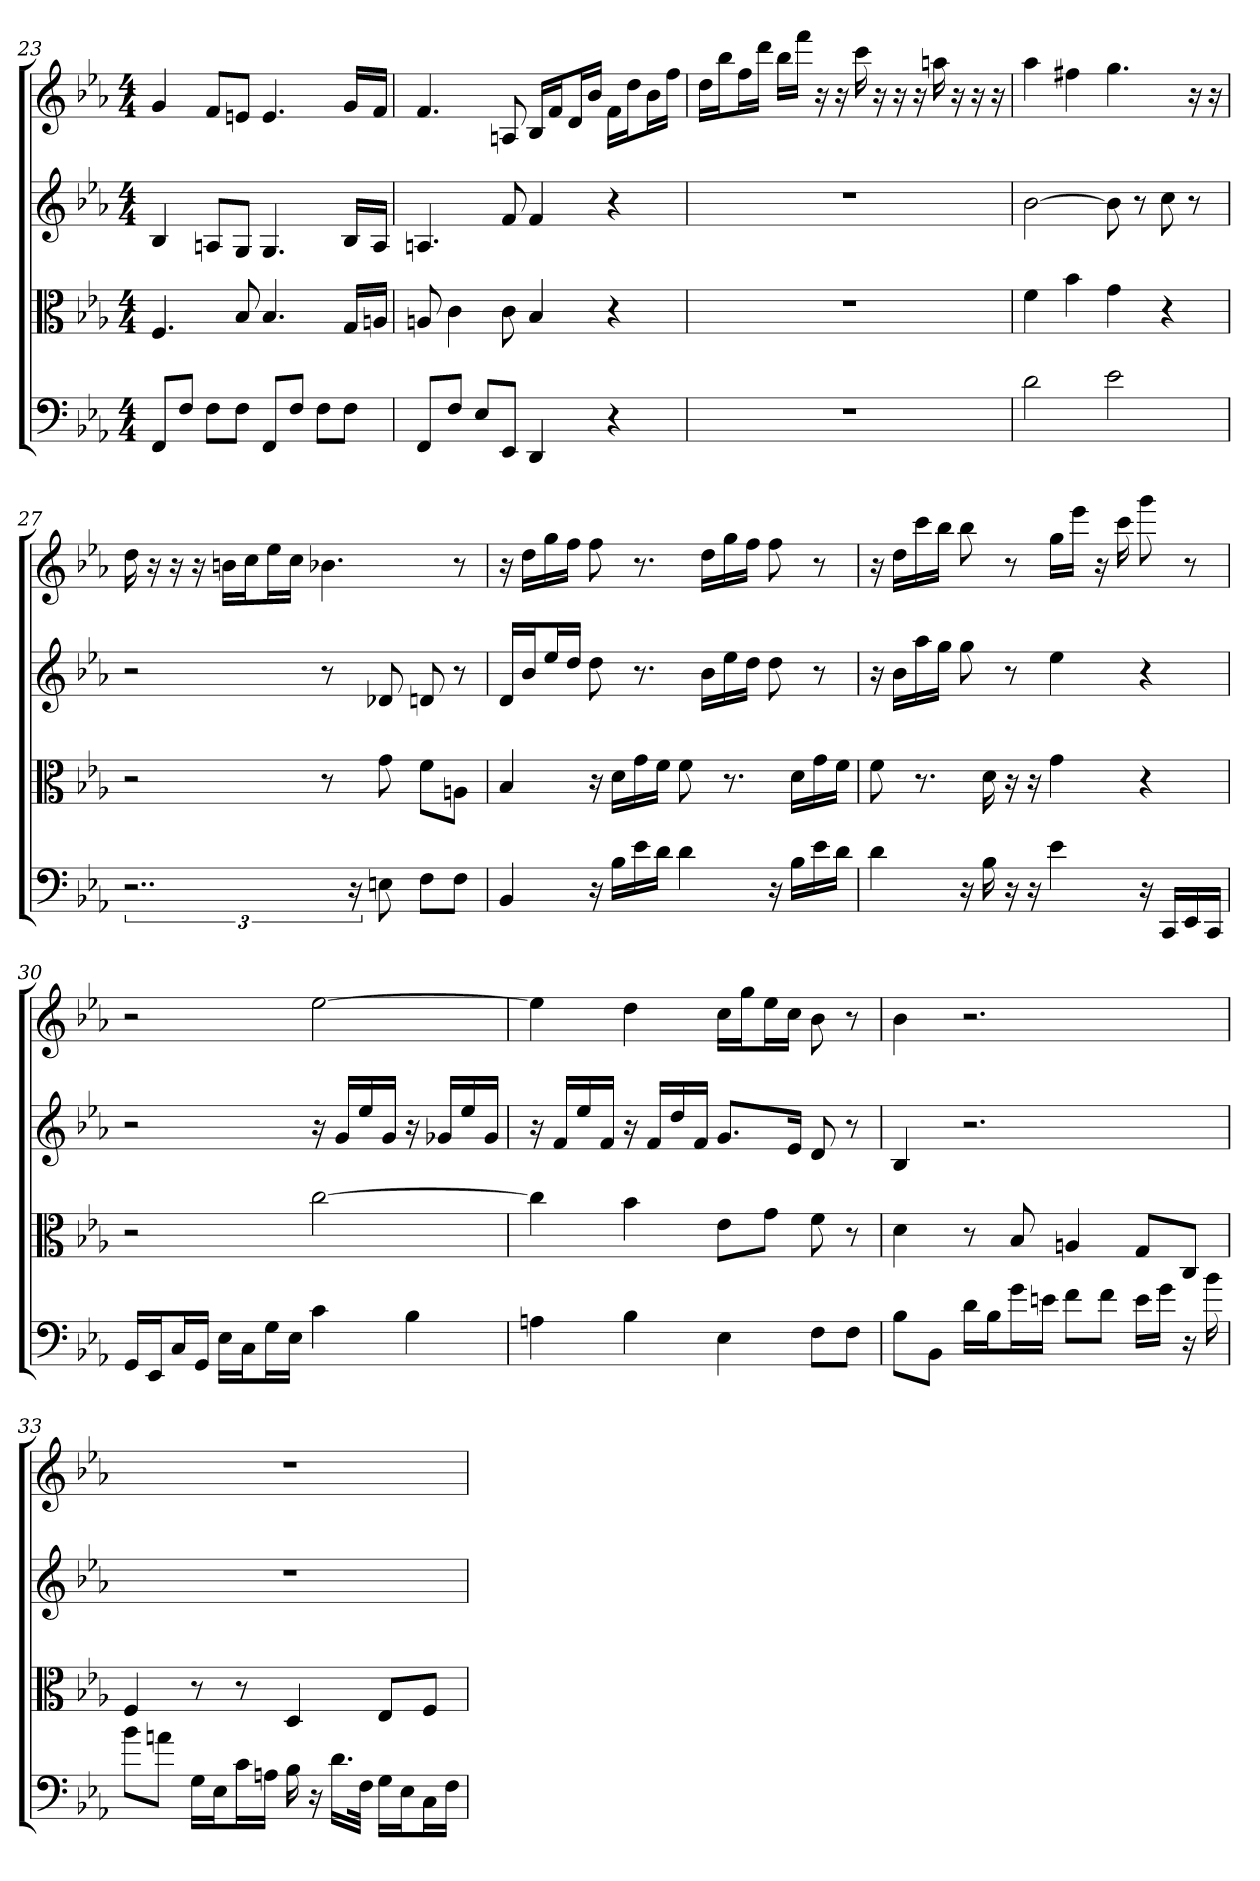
**kern	**kern	**kern	**kern
*part4	*part3	*part2	*part1
*staff4	*staff3	*staff2	*staff1
*clefF4	*clefC3	*clefG2	*clefG2
*k[b-e-a-]	*k[b-e-a-]	*k[b-e-a-]	*k[b-e-a-]
*E-:	*E-:	*E-:	*E-:
*M4/4	*M4/4	*M4/4	*M4/4
=23	=23	=23	=23
8FF/L	4.F	4B-	4g
8F/J	.	.	.
8F\L	.	8An/L	8f/L
8F\J	8B-	8G/J	8en/J
8FF/L	4.B-	4.G	4.e
8F/J	.	.	.
8F\L	.	.	.
8F\J	16G/LL	16B-/LL	16g/LL
.	16An/JJ	16A/JJ	16f/JJ
=24	=24	=24	=24
8FF/L	8An	4.An	4.f
8F/J	4c	.	.
8E-/L	.	.	.
8EE-/J	8c	8f	8An
4DD	4B-	4f	16B-/LL
.	.	.	16f/J
.	.	.	16d/L
.	.	.	16b-/JJ
4r	4r	4r	16f\LL
.	.	.	16dd\J
.	.	.	16b-\L
.	.	.	16ff\JJ
=25	=25	=25	=25
1r	1r	1r	16dd\LL
.	.	.	16bb-\J
.	.	.	16ff\L
.	.	.	16ddd\JJ
.	.	.	16bb-\LL
.	.	.	16fff\JJ
.	.	.	16r
.	.	.	16r
.	.	.	16ccc
.	.	.	16r
.	.	.	16r
.	.	.	16r
.	.	.	16aan
.	.	.	16r
.	.	.	16r
.	.	.	16r
=26	=26	=26	=26
2d	4f	[2b-	4aa-
.	4b-	.	4ff#X
2e-	4g	8b-]	4.gg
.	.	8r	.
.	4r	8cc	.
.	.	8r	16r
.	.	.	16r
=27	=27	=27	=27
3..r	2r	2r	16dd
.	.	.	16r
.	.	.	16r
.	.	.	16r
.	.	.	16bn\LL
.	.	.	16cc\J
.	.	.	16ee-\L
.	.	.	16cc\JJ
.	8r	8r	4.b-X
24r	.	.	.
8En	8g	8d-X	.
8F\L	8f\L	8dn	.
8F\J	8An\J	8r	8r
=28	=28	=28	=28
4BB-	4B-	16d/LL	16r
.	.	16b-/J	16dd\LL
.	.	16ee-/L	16gg\
.	.	16dd/JJ	16ff\JJ
16r	16r	8dd	8ff
16B-\LL	16d\LL	.	.
16e-\	16g\	8.r	8.r
16d\JJ	16f\JJ	.	.
4d	8f	.	.
.	.	16b-\LL	16dd\LL
.	8.r	16ee-\	16gg\
.	.	16dd\JJ	16ff\JJ
16r	.	8dd	8ff
16B-\LL	16d\LL	.	.
16e-\	16g\	8r	8r
16d\JJ	16f\JJ	.	.
=29	=29	=29	=29
4d	8f	16r	16r
.	.	16b-\LL	16dd\LL
.	8.r	16aa-\	16ccc\
.	.	16gg\JJ	16bb-\JJ
16r	.	8gg	8bb-
16B-	16d	.	.
16r	16r	8r	8r
16r	16r	.	.
4e-	4g	4ee-	16gg\LL
.	.	.	16eee-\JJ
.	.	.	16r
.	.	.	16ccc
16r	4r	4r	8ggg
16CC/LL	.	.	.
16EE-/	.	.	8r
16CC/JJ	.	.	.
=30	=30	=30	=30
16GG/LL	2r	2r	2r
16EE-/J	.	.	.
16C/L	.	.	.
16GG/JJ	.	.	.
16E-\LL	.	.	.
16C\J	.	.	.
16G\L	.	.	.
16E-\JJ	.	.	.
4c	[2cc	16r	[2ee-
.	.	16g/LL	.
.	.	16ee-/	.
.	.	16g/JJ	.
4B-	.	16r	.
.	.	16g-X/LL	.
.	.	16ee-/	.
.	.	16g-/JJ	.
=31	=31	=31	=31
4An	4cc]	16r	4ee-]
.	.	16f/LL	.
.	.	16ee-/	.
.	.	16f/JJ	.
4B-	4b-	16r	4dd
.	.	16f/LL	.
.	.	16dd/	.
.	.	16f/JJ	.
4E-	8e-\L	8.g/L	16cc\LL
.	.	.	16gg\J
.	8g\J	.	16ee-\L
.	.	16e-/Jk	16cc\JJ
8F\L	8f	8d	8b-
8F\J	8r	8r	8r
=32	=32	=32	=32
8B-\L	4d	4B-	4b-
8BB-\J	.	.	.
16d\LL	8r	2.r	2.r
16B-\J	.	.	.
16g\L	8B-	.	.
16en\JJ	.	.	.
8f\L	4An	.	.
8f\J	.	.	.
16e\LL	8G/L	.	.
16g\JJ	.	.	.
16r	8C/J	.	.
16b-	.	.	.
=33	=33	=33	=33
8b-\L	4F	1r	1r
8an\J	.	.	.
16G\LL	8r	.	.
16E-\J	.	.	.
16c\L	8r	.	.
16An\JJ	.	.	.
16B-	4D	.	.
16r	.	.	.
16.d\LL	.	.	.
32F\JJk	.	.	.
16G\LL	8E-/L	.	.
16E-\J	.	.	.
16C\L	8F/J	.	.
16F\JJ	.	.	.
=	=	=	=
*-	*-	*-	*-
